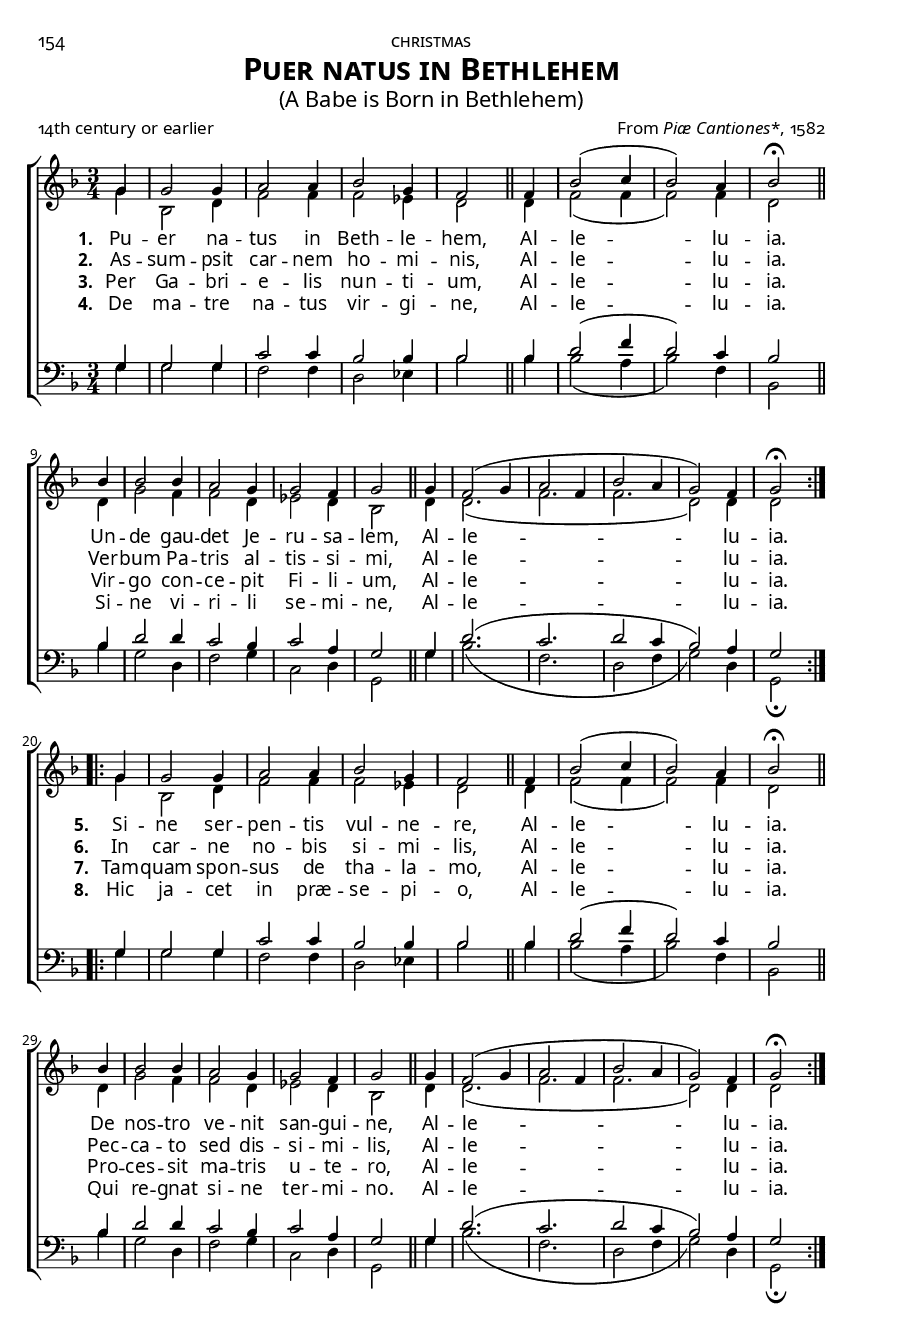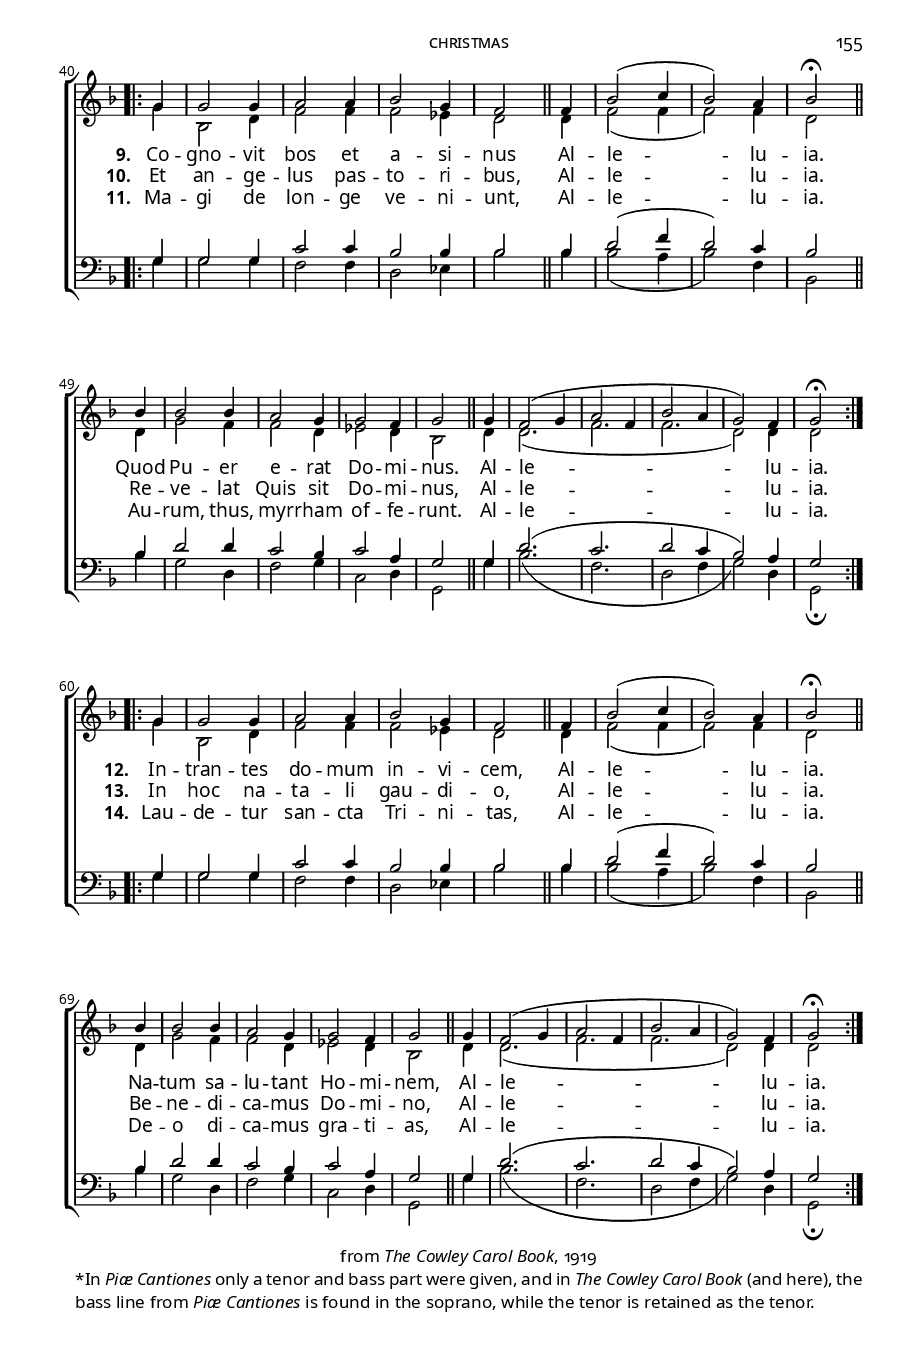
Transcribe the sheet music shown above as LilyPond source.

\version "2.14.2"
\include "util.ly"
\header {
  title = \markup{\override #'(font-name . "Garamond Premier Pro Semibold"){ \abs-fontsize #15 \smallCapsOldStyle"Puer natus in Bethlehem"}}
  subtitle = \markup{\override #'(font-name . "Garamond Premier Pro"){ \abs-fontsize #10.5 "(A Babe is Born in Bethlehem)"}}
  poet = \markup\oldStyleNum"14th century or earlier"
  composer = \markup \concat{"From " \italic "Piæ Cantiones" \oldStyleNum"*, 1582"}
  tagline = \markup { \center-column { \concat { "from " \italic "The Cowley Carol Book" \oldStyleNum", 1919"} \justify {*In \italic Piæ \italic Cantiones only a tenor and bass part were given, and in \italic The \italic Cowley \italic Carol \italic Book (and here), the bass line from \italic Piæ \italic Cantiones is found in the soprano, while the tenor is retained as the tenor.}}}
}
\paper {
  %print-all-headers = ##t
  paper-height = 9\in
  paper-width = 6\in
  indent = 0\in
  %system-system-spacing = #'((basic-distance . 10) (padding . 0))
  system-system-spacing =
    #'((basic-distance . 0)
       (minimum-distance . 0)
       (padding . -5)
       (stretchability . 100))
  ragged-last-bottom = ##f
  ragged-bottom = ##f
  two-sided = ##t
  inner-margin = 0.5\in
  outer-margin = 0.25\in
  top-margin = 0.25\in
  bottom-margin = 0.25\in
  first-page-number = #154
  print-first-page-number = ##t
  headerLine = \markup{\override #'(font-name . "Garamond Premier Pro") \smallCapsOldStyle"christmas"}
  oddHeaderMarkup = \markup\fill-line{
     \override #'(font-name . "Garamond Premier Pro")\abs-fontsize #8.5
     \combine 
        \fill-line{"" \on-the-fly #print-page-number-check-first
        \oldStylePageNum""
        }
        \fill-line{\headerLine}
  }
  evenHeaderMarkup = \markup {
     \override #'(font-name . "Garamond Premier Pro")\abs-fontsize #8.5
     \combine
        \on-the-fly #print-page-number-check-first
        \oldStylePageNum""
        \fill-line{\headerLine}
  }
}
#(set-global-staff-size 15) \paper{ #(define fonts (make-pango-font-tree "GoudyOlSt BT" "Garamond Premier Pro" "Garamond Premier Pro" (/ 15 20))) }
global = {
  \key f \major
  \time 3/4
  \autoBeamOff
  \override DynamicLineSpanner #'staff-padding = #0.0
  \override DynamicLineSpanner #'Y-extent = #'(-1 . 1)
}

sopMusic = \relative c' {
  \repeat volta 4 {
    \partial 4 g'4 |
    g2 g4 |
    a2 a4 |
    bes2 g4 |
    \partial 2 f2 \bar "||"
    \partial 4 f4 |
    bes2( c4 |
    
    bes2) a4 |
    \partial 2 bes2\fermata \bar "||" \break
    \partial 4 bes4 |
    bes2 bes4 |
    a2 g4 |
    g2 f4 |
    \partial 2 g2 \bar "||"
    
    \partial 4 g4 |
    f2( g4 |
    a2 f4 |
    bes2 a4 |
    g2) f4 |
    \partial 2 g2\fermata
  }
  \break
}
sopWords = \lyricmode {
  
}

altoMusic = \relative c' {
  g'4 |
  bes,2 d4 |
  f2 f4 |
  f2 ees4 |
  d2 \bar "||"
  d4 |
  f2( f4 |
  
  f2) f4 |
  d2 \bar "||"
  d4 |
  g2 f4 |
  f2 d4 |
  ees2 d4 |
  bes2 \bar "||"
  
  d4 |
  d2.( |
  f |
  f |
  d2) d4 |
  d2
}
altoWords = \lyricmode {
  \dropLyricsV
  \set stanza = #"1. "
  Pu -- er na -- tus in Beth -- le -- hem,
  Al -- le -- lu -- ia.
  Un -- de gau -- det Je -- ru -- sa -- lem,
  Al -- le -- lu -- ia.
  
  \set stanza = #"5. "
  Si -- ne ser -- pen -- tis vul -- ne -- re,
  Al -- le -- lu -- ia.
  De nos -- tro ve -- nit san -- gui -- ne,
  Al -- le -- lu -- ia.
  
  \set stanza = #"9. "
  Co -- gno -- vit bos et a -- si -- nus
  Al -- le -- lu -- ia.
  Quod Pu -- er e -- rat Do -- mi -- nus.
  Al -- le -- lu -- ia.
  
  \set stanza = #"12. "
  In -- tran -- tes do -- mum in -- vi -- cem,
  Al -- le -- lu -- ia.
  Na -- tum sa -- lu -- tant Ho -- mi -- nem,
  Al -- le -- lu -- ia.
}
altoWordsII = \lyricmode {
  \dropLyricsV
%\markup\italic
  \set stanza = #"2. "
  As -- sum -- psit car -- nem ho -- mi -- nis,
  Al -- le -- lu -- ia.
  Ver -- bum Pa -- tris al -- tis -- si -- mi,
  Al -- le -- lu -- ia.
  
  
  \set stanza = #"6. "
  In car -- ne no -- bis si -- mi -- lis,
  Al -- le -- lu -- ia.
  Pec -- ca -- to sed dis -- si -- mi -- lis,
  Al -- le -- lu -- ia.
  
  \set stanza = #"10. "
  Et an -- ge -- lus pas -- to -- ri -- bus,
  Al -- le -- lu -- ia.
  Re -- ve -- lat Quis sit Do -- mi -- nus,
  Al -- le -- lu -- ia.
  
  
  \set stanza = #"13. "
  In hoc na -- ta -- li gau -- di -- o,
  Al -- le -- lu -- ia.
  Be -- ne -- di -- ca -- mus Do -- mi -- no,
  Al -- le -- lu -- ia.
}
altoWordsIII = \lyricmode {
  \dropLyricsV
  \set stanza = #"3. "
  Per Ga -- bri -- e -- lis nun -- ti -- um,
  Al -- le -- lu -- ia.
  Vir -- go con -- ce -- pit Fi -- li -- um,
  Al -- le -- lu -- ia.
  
  \set stanza = #"7. "
  Tam -- quam spon -- sus de tha -- la -- mo,
  Al -- le -- lu -- ia.
  Pro -- ces -- sit ma -- tris u -- te -- ro,
  Al -- le -- lu -- ia.
  
  \set stanza = #"11. "
  Ma -- gi de lon -- ge ve -- ni -- unt,
  Al -- le -- lu -- ia.
  Au -- rum, thus, myr -- rham of -- fe -- runt.
  Al -- le -- lu -- ia.
  
  \set stanza = #"14. "
  Lau -- de -- tur san -- cta Tri -- ni -- tas,
  Al -- le -- lu -- ia.
  De -- o di -- ca -- mus gra -- ti -- as,
  Al -- le -- lu -- ia.
}
altoWordsIV = \lyricmode {
  \dropLyricsV
  \set stanza = #"4. "
  De ma -- tre na -- tus vir -- gi -- ne,
  Al -- le -- lu -- ia.
  Si -- ne vi -- ri -- li se -- mi -- ne,
  Al -- le -- lu -- ia.
  
  \set stanza = #"8. "
  Hic ja -- cet in præ -- se -- pi -- o,
  Al -- le -- lu -- ia.
  Qui re -- gnat si -- ne ter -- mi -- no.
  Al -- le -- lu -- ia.
  
  
}
altoWordsV = \lyricmode {
}
altoWordsVI = \lyricmode {
}
tenorMusic = \relative c' {
  g4 |
  g2 g4 |
  c2 c4 |
  bes2 bes4 |
  bes2 \bar "||"
  bes4 |
  d2( f4 |
  
  d2) c4 |
  bes2 \bar "||"
  bes4 |
  d2 d4 |
  c2 bes4 |
  c2 a4 |
  g2 \bar "||"
  
  g4 |
  d'2.( |
  c |
  d2 c4 |
  bes2) a4 |
  g2
}
tenorWords = \lyricmode {

}

bassMusic = \relative c {
  g'4 |
  g2 g4 |
  f2 f4 |
  d2 ees4 |
  bes'2 \bar "||"
  bes4 |
  bes2( a4 |
  
  bes2) f4 |
  bes,2 \bar "||"
  bes'4 |
  g2 d4 |
  f2 g4 |
  c,2 d4 |
  g,2 \bar "||"
  
  g'4 |
  bes2.( |
  f d2 f4 |
  g2) d4 |
  g,2\fermata
}
bassWords = \lyricmode {

}

pianoRH = \relative c' {
  
}
pianoLH = \relative c' {
  
}

\score {
  <<
   \new ChoirStaff <<
    \new Staff = women <<
      \new Voice = "sopranos" { \voiceOne << \global \repeat unfold4\sopMusic >> }
      \new Voice = "altos" { \voiceTwo << \global \repeat unfold4\altoMusic >> }
    >>
    \new Lyrics \with { alignAboveContext = #"women" \override VerticalAxisGroup #'nonstaff-relatedstaff-spacing = #'((basic-distance . 1))} \lyricsto "sopranos" \sopWords
    \new Lyrics = "altosVI"  \with { alignBelowContext = #"women" } \lyricsto "altos" \altoWordsVI
    \new Lyrics = "altosV"  \with { alignBelowContext = #"women" } \lyricsto "altos" \altoWordsV
    \new Lyrics = "altosIV"  \with { alignBelowContext = #"women" } \lyricsto "altos" \altoWordsIV
    \new Lyrics = "altosIII"  \with { alignBelowContext = #"women" } \lyricsto "altos" \altoWordsIII
    \new Lyrics = "altosII"  \with { alignBelowContext = #"women" } \lyricsto "altos" \altoWordsII
    \new Lyrics = "altos"  \with { alignBelowContext = #"women" \override VerticalAxisGroup #'nonstaff-relatedstaff-spacing = #'((basic-distance . 1)) } \lyricsto "altos" \altoWords
   \new Staff = men <<
      \clef bass
      \new Voice = "tenors" { \voiceOne << \global \repeat unfold4\tenorMusic >> }
      \new Voice = "basses" { \voiceTwo << \global \repeat unfold4\bassMusic >> }
    >>
    \new Lyrics \with { alignAboveContext = #"men" \override VerticalAxisGroup #'nonstaff-relatedstaff-spacing = #'((basic-distance . 1)) } \lyricsto "tenors" \tenorWords
    \new Lyrics \with { alignBelowContext = #"men" \override VerticalAxisGroup #'nonstaff-relatedstaff-spacing = #'((basic-distance . 1)) } \lyricsto "basses" \bassWords
  >>
%    \new PianoStaff << \new Staff { \new Voice { \pianoRH } } \new Staff { \clef "bass" \pianoLH } >>
  >>
  \layout {
    \context {
      \Score
      %\override SpacingSpanner #'base-shortest-duration = #(ly:make-moment 1 8)
      %\override SpacingSpanner #'common-shortest-duration = #(ly:make-moment 1 4)
    }
    \context {
      % Remove all empty staves
      % \Staff \RemoveEmptyStaves \override VerticalAxisGroup #'remove-first = ##t
    }
    \context {
      \Lyrics
      \override LyricText #'X-offset = #center-on-word
    }
  }
}

